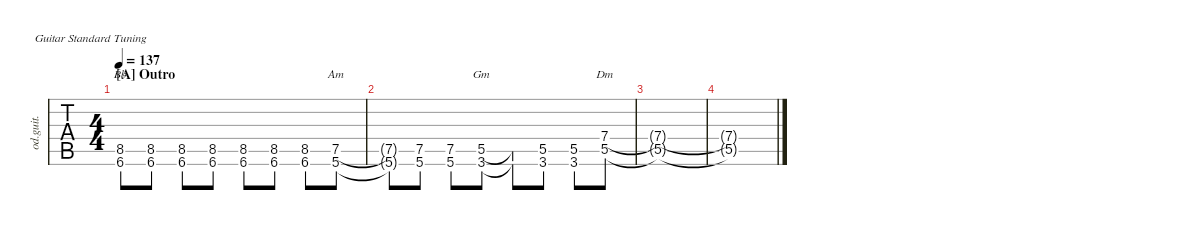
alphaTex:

\defaultSystemsLayout 4
\hideDynamics
\bracketExtendMode nobrackets
\track ("Guitar3" "od.guit.") {defaultSystemsLayout 4 instrument overdrivenguitar}
\staff {tabs}
\tuning (E4 B3 G3 D3 A2 E2)
\chord ("Dm" x x x 7 5 x) {firstfret 5 showdiagram false showfingering false}
\chord ("Bb" x x x x 8 6) {firstfret 6 showdiagram false showfingering false}
\chord ("Gm" x x x x 5 3) {showdiagram false showfingering false}
\chord ("Am" x x x x 7 5) {firstfret 5 showdiagram false showfingering false}
\ts (4 4)
\section ("A" "Outro")
\tempo 137
\clef g2
\ks f
(8.5{acc forcenatural} 6.6{acc b}).8{ch "Bb" dy mf} (8.5{acc forcenatural} 6.6{acc b}).8 (8.5{acc forcenatural} 6.6{acc b}).8 (8.5{acc forcenatural} 6.6{acc b}).8 (8.5{acc forcenatural} 6.6{acc b}).8 (8.5{acc forcenatural} 6.6{acc b}).8 (8.5{acc forcenatural} 6.6{acc b}).8 (7.5{acc forcenatural} 5.6{acc forcenatural}).8{ch "Am"} |
(7.5{t acc forcenatural} 5.6{t acc forcenatural}).8 (7.5{acc forcenatural} 5.6{acc forcenatural}).8 (7.5{acc forcenatural} 5.6{acc forcenatural}).8 (5.5{acc forcenatural} 3.6{acc forcenatural}).8{ch "Gm"} (5.5{t acc forcenatural} 3.6{t acc forcenatural}).8 (5.5{acc forcenatural} 3.6{acc forcenatural}).8 (5.5{acc forcenatural} 3.6{acc forcenatural}).8 (5.5{acc forcenatural} 7.4{acc forcenatural}).8{ch "Dm"} |
(5.5{t acc forcenatural} 7.4{t acc forcenatural}).1 |
(7.4{t acc forcenatural} 5.5{t acc forcenatural}).1
